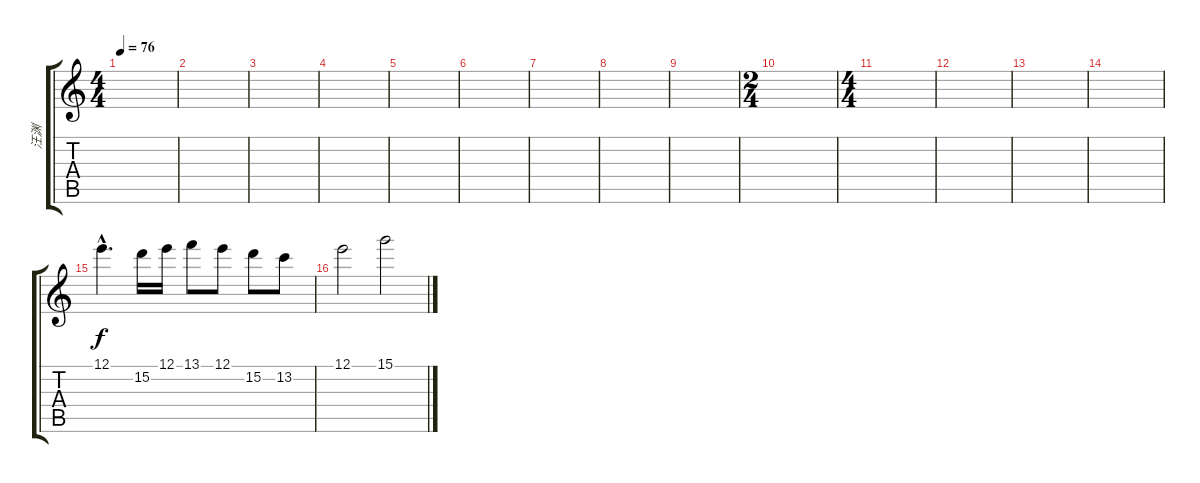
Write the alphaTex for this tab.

\track ("汪渊" "汪渊") {instrument acousticguitarnylon}
\staff {score tabs}
\tuning (E4 B3 G3 D3 A2 E2) {hide}
\ts (4 4)
\tempo 76
\clef g2
\ks c
|
|
|
|
|
|
|
|
|
\ts (2 4)
|
\ts (4 4)
|
|
|
|
12.1{hac}.4{d instrument overdrivenguitar} 15.2.16 12.1.16 13.1.8 12.1.8 15.2.8 13.2.8 |
12.1.2 15.1.2
